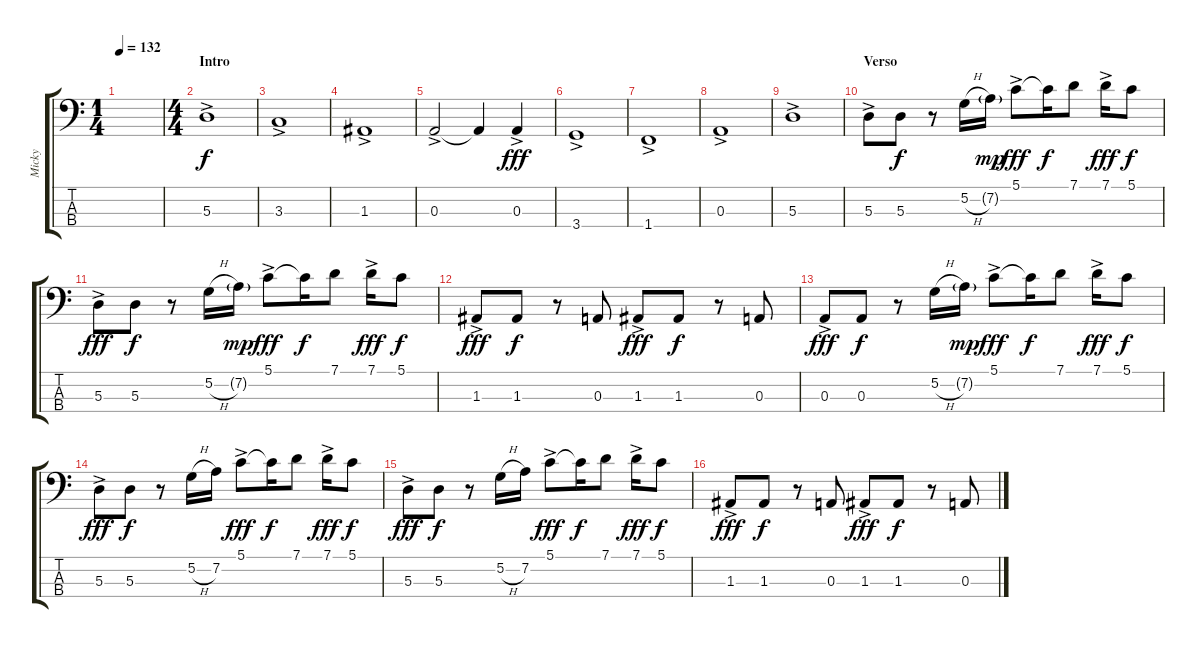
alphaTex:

\track ("Micky" "Micky") {instrument electricbassfinger}
\staff {score tabs}
\tuning (G2 D2 A1 E1) {hide}
\ts (1 4)
\tempo 132
\clef f4
\ks c
|
\ts (4 4)
\section ("" "Intro")
5.3{ac}.1 |
3.3{ac}.1 |
1.3{ac}.1 |
0.3{ac}.2 0.3{t}.4{dy f} 0.3{ac}.4{dy fff} |
3.4{ac}.1 |
1.4{ac}.1 |
0.3{ac}.1 |
5.3{ac}.1 |
\section ("" "Verso")
5.3{ac}.8 5.3.8{dy f} r.8 5.2{h}.16 7.2{g}.16{dy mp} 5.1{ac}.8{dy fff} 5.1{t}.16{dy f} 7.1.8 7.1{ac}.16{dy fff} 5.1.8{dy f} |
5.3{ac}.8{dy fff} 5.3.8{dy f} r.8 5.2{h}.16 7.2{g}.16{dy mp} 5.1{ac}.8{dy fff} 5.1{t}.16{dy f} 7.1.8 7.1{ac}.16{dy fff} 5.1.8{dy f} |
1.3{ac}.8{dy fff} 1.3.8{dy f} r.8 0.3.8 1.3{ac}.8{dy fff} 1.3.8{dy f} r.8 0.3.8 |
0.3{ac}.8{dy fff} 0.3.8{dy f} r.8 5.2{h}.16 7.2{g}.16{dy mp} 5.1{ac}.8{dy fff} 5.1{t}.16{dy f} 7.1.8 7.1{ac}.16{dy fff} 5.1.8{dy f} |
5.3{ac}.8{dy fff} 5.3.8{dy f} r.8 5.2{h}.16 7.2.16 5.1{ac}.8{dy fff} 5.1{t}.16{dy f} 7.1.8 7.1{ac}.16{dy fff} 5.1.8{dy f} |
5.3{ac}.8{dy fff} 5.3.8{dy f} r.8 5.2{h}.16 7.2.16 5.1{ac}.8{dy fff} 5.1{t}.16{dy f} 7.1.8 7.1{ac}.16{dy fff} 5.1.8{dy f} |
1.3{ac}.8{dy fff} 1.3.8{dy f} r.8 0.3.8 1.3{ac}.8{dy fff} 1.3.8{dy f} r.8 0.3.8
